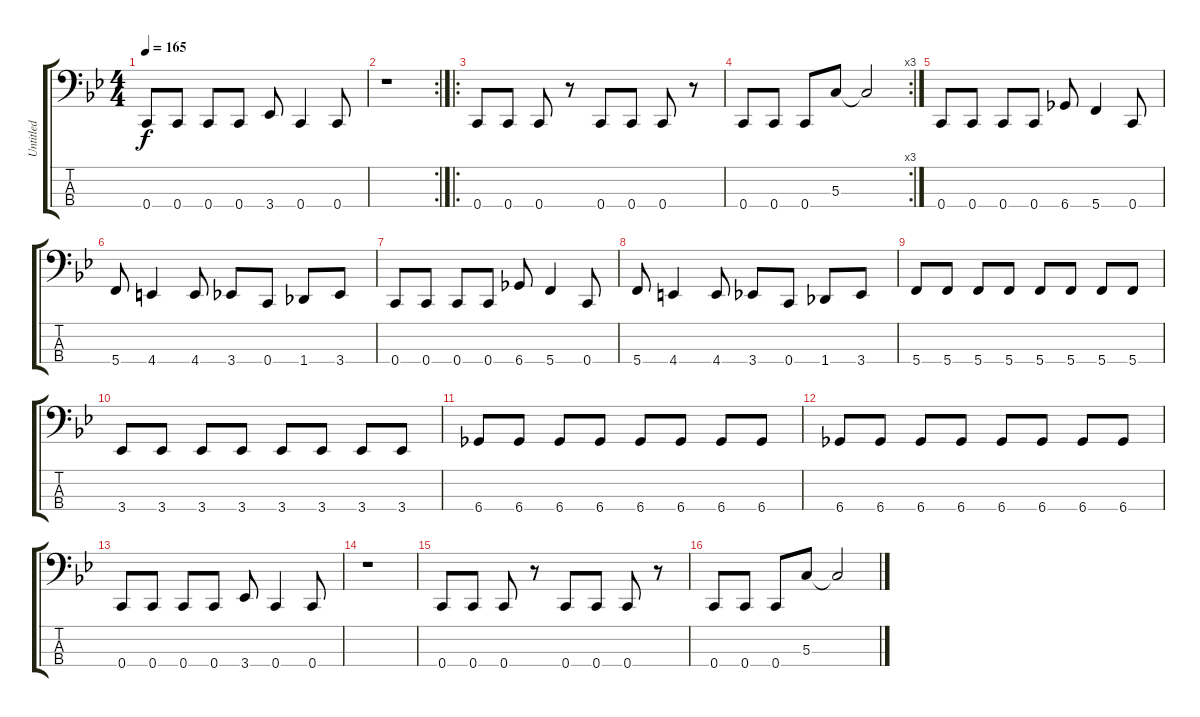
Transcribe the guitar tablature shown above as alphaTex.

\track ("Untitled" "Untitled") {instrument electricbassfinger}
\staff {score tabs}
\tuning (F2 C2 G1 C1) {hide}
\ts (4 4)
\tempo 165
\clef f4
\ks bb
0.4.8{dy f} 0.4.8 0.4.8 0.4.8 3.4.8 0.4.4 0.4.8 |
\rc 2
r.1 |
\ro
0.4.8 0.4.8 0.4.8 r.8 0.4.8 0.4.8 0.4.8 r.8 |
\rc 3
0.4.8 0.4.8 0.4.8 5.3.8 5.3{t}.2 |
0.4.8 0.4.8 0.4.8 0.4.8 6.4.8 5.4.4 0.4.8 |
5.4.8 4.4.4 4.4.8 3.4.8 0.4.8 1.4.8 3.4.8 |
0.4.8 0.4.8 0.4.8 0.4.8 6.4.8 5.4.4 0.4.8 |
5.4.8 4.4.4 4.4.8 3.4.8 0.4.8 1.4.8 3.4.8 |
5.4.8 5.4.8 5.4.8 5.4.8 5.4.8 5.4.8 5.4.8 5.4.8 |
3.4.8 3.4.8 3.4.8 3.4.8 3.4.8 3.4.8 3.4.8 3.4.8 |
6.4.8 6.4.8 6.4.8 6.4.8 6.4.8 6.4.8 6.4.8 6.4.8 |
6.4.8 6.4.8 6.4.8 6.4.8 6.4.8 6.4.8 6.4.8 6.4.8 |
0.4.8 0.4.8 0.4.8 0.4.8 3.4.8 0.4.4 0.4.8 |
r.1 |
0.4.8 0.4.8 0.4.8 r.8 0.4.8 0.4.8 0.4.8 r.8 |
0.4.8 0.4.8 0.4.8 5.3.8 5.3{t}.2
